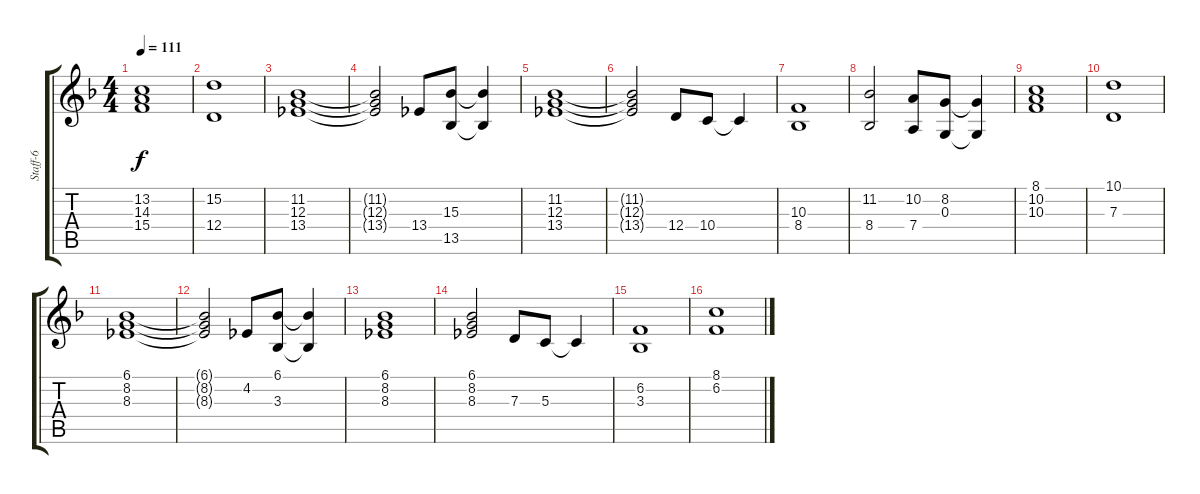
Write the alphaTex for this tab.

\track ("Staff-6" "Staff-6") {instrument stringensemble2}
\staff {score tabs}
\tuning (E4 B3 G3 D3 A2 E2) {hide}
\ts (4 4)
\tempo 111
\clef g2
\ks f
(13.2 14.3 15.4).1{dy f} |
(15.2 12.4).1 |
(11.2 12.3 13.4).1 |
(11.2{t} 12.3{t} 13.4{t}).2 13.4.8 (15.3 13.5).8 (15.3{t} 13.5{t}).4 |
(11.2 12.3 13.4).1 |
(11.2{t} 12.3{t} 13.4{t}).2 12.4.8 10.4.8 10.4{t}.4 |
(10.3 8.4).1 |
(11.2 8.4).2 (10.2 7.4).8 (8.2 0.3).8 (8.2{t} 0.3{t}).4 |
(8.1 10.2 10.3).1 |
(10.1 7.3).1 |
(6.1 8.2 8.3).1 |
(6.1{t} 8.2{t} 8.3{t}).2 4.2.8 (6.1 3.3).8 (6.1{t} 3.3{t}).4 |
(6.1 8.2 8.3).1 |
(6.1 8.2 8.3).2 7.3.8 5.3.8 5.3{t}.4 |
(6.2 3.3).1 |
(8.1 6.2).1
